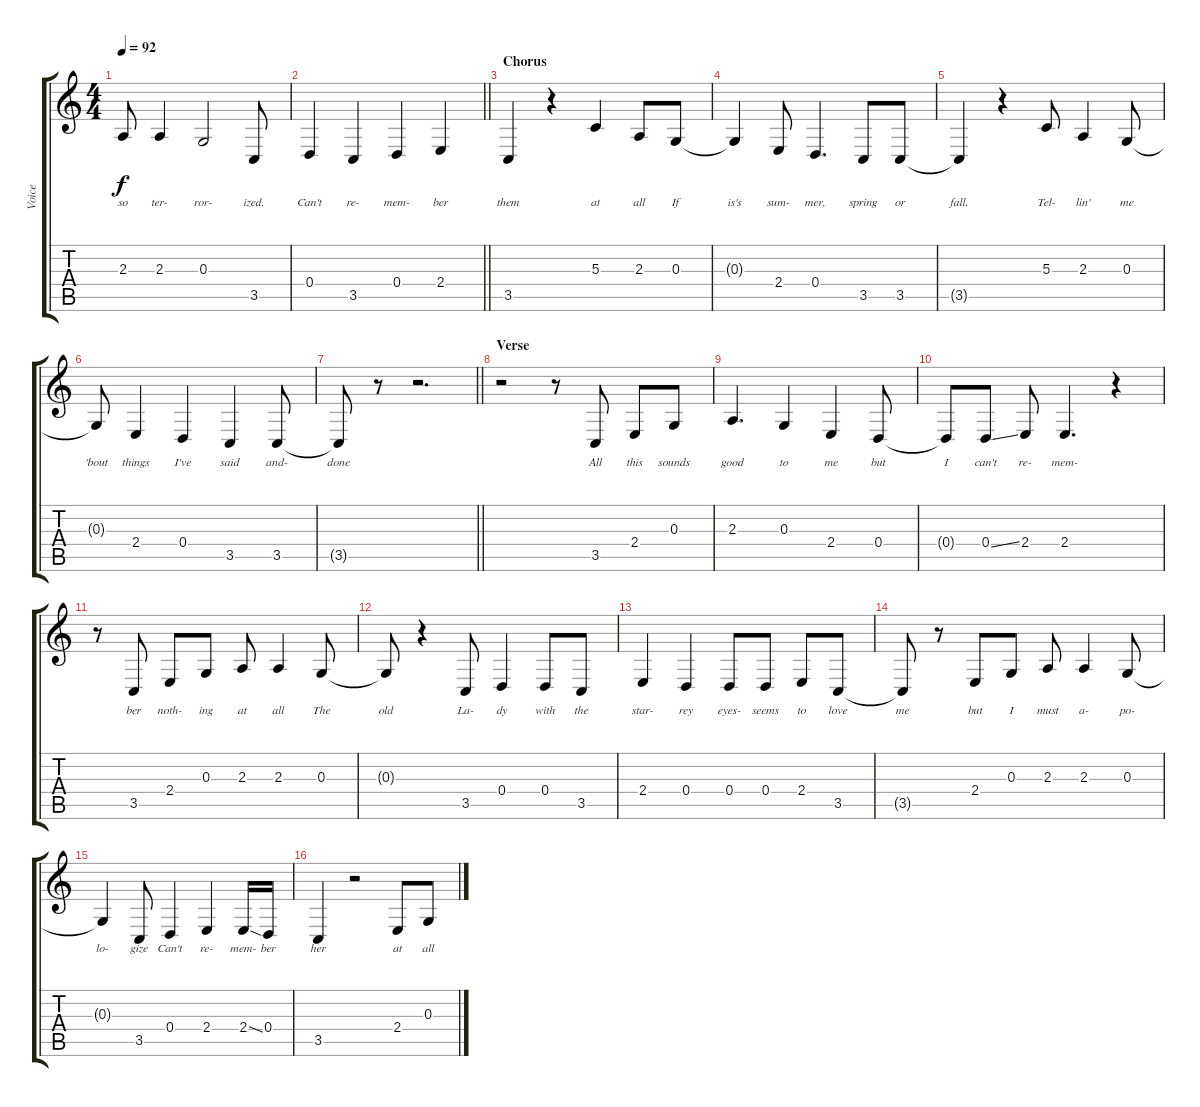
\track ("Voice" "Voice") {instrument altosax}
\staff {score tabs}
\tuning (E4 B3 G3 D3 A2 E2) {hide}
\ts (4 4)
\tempo 92
\clef g2
\ks c
2.3.8{lyrics (0 "so") lyrics (1 "") lyrics (2 "") lyrics (3 "") lyrics (4 "") dy f} 2.3.4{lyrics (0 "ter-") lyrics (1 "") lyrics (2 "") lyrics (3 "") lyrics (4 "")} 0.3.2{lyrics (0 "ror-") lyrics (1 "") lyrics (2 "") lyrics (3 "") lyrics (4 "")} 3.5.8{lyrics (0 "ized.") lyrics (1 "") lyrics (2 "") lyrics (3 "") lyrics (4 "")} |
\barLineRight lightlight
0.4.4{lyrics (0 "Can't") lyrics (1 "") lyrics (2 "") lyrics (3 "") lyrics (4 "")} 3.5.4{lyrics (0 "re-") lyrics (1 "") lyrics (2 "") lyrics (3 "") lyrics (4 "")} 0.4.4{lyrics (0 "mem-") lyrics (1 "") lyrics (2 "") lyrics (3 "") lyrics (4 "")} 2.4.4{lyrics (0 "ber") lyrics (1 "") lyrics (2 "") lyrics (3 "") lyrics (4 "")} |
\section ("" "Chorus")
3.5.4{lyrics (0 "them") lyrics (1 "") lyrics (2 "") lyrics (3 "") lyrics (4 "")} r.4 5.3.4{lyrics (0 "at") lyrics (1 "") lyrics (2 "") lyrics (3 "") lyrics (4 "")} 2.3.8{lyrics (0 "all") lyrics (1 "") lyrics (2 "") lyrics (3 "") lyrics (4 "")} 0.3.8{lyrics (0 "If") lyrics (1 "") lyrics (2 "") lyrics (3 "") lyrics (4 "")} |
0.3{t}.4{lyrics (0 "is's") lyrics (1 "") lyrics (2 "") lyrics (3 "") lyrics (4 "")} 2.4.8{lyrics (0 "sum-") lyrics (1 "") lyrics (2 "") lyrics (3 "") lyrics (4 "")} 0.4.4{d lyrics (0 "mer,") lyrics (1 "") lyrics (2 "") lyrics (3 "") lyrics (4 "")} 3.5.8{lyrics (0 "spring") lyrics (1 "") lyrics (2 "") lyrics (3 "") lyrics (4 "")} 3.5.8{lyrics (0 "or") lyrics (1 "") lyrics (2 "") lyrics (3 "") lyrics (4 "")} |
3.5{t}.4{lyrics (0 "fall.") lyrics (1 "") lyrics (2 "") lyrics (3 "") lyrics (4 "")} r.4 5.3.8{lyrics (0 "Tel-") lyrics (1 "") lyrics (2 "") lyrics (3 "") lyrics (4 "")} 2.3.4{lyrics (0 "lin'") lyrics (1 "") lyrics (2 "") lyrics (3 "") lyrics (4 "")} 0.3.8{lyrics (0 "me") lyrics (1 "") lyrics (2 "") lyrics (3 "") lyrics (4 "")} |
0.3{t}.8{lyrics (0 "'bout") lyrics (1 "") lyrics (2 "") lyrics (3 "") lyrics (4 "")} 2.4.4{lyrics (0 "things") lyrics (1 "") lyrics (2 "") lyrics (3 "") lyrics (4 "")} 0.4.4{lyrics (0 "I've") lyrics (1 "") lyrics (2 "") lyrics (3 "") lyrics (4 "")} 3.5.4{lyrics (0 "said") lyrics (1 "") lyrics (2 "") lyrics (3 "") lyrics (4 "")} 3.5.8{lyrics (0 "and-") lyrics (1 "") lyrics (2 "") lyrics (3 "") lyrics (4 "")} |
\barLineRight lightlight
3.5{t}.8{lyrics (0 "done") lyrics (1 "") lyrics (2 "") lyrics (3 "") lyrics (4 "")} r.8 r.2{d} |
\section ("" "Verse")
r.2 r.8 3.5.8{lyrics (0 "All") lyrics (1 "") lyrics (2 "") lyrics (3 "") lyrics (4 "")} 2.4.8{lyrics (0 "this") lyrics (1 "") lyrics (2 "") lyrics (3 "") lyrics (4 "")} 0.3.8{lyrics (0 "sounds") lyrics (1 "") lyrics (2 "") lyrics (3 "") lyrics (4 "")} |
2.3.4{d lyrics (0 "good") lyrics (1 "") lyrics (2 "") lyrics (3 "") lyrics (4 "")} 0.3.4{lyrics (0 "to") lyrics (1 "") lyrics (2 "") lyrics (3 "") lyrics (4 "")} 2.4.4{lyrics (0 "me") lyrics (1 "") lyrics (2 "") lyrics (3 "") lyrics (4 "")} 0.4.8{lyrics (0 "but") lyrics (1 "") lyrics (2 "") lyrics (3 "") lyrics (4 "")} |
0.4{t}.8{lyrics (0 "I") lyrics (1 "") lyrics (2 "") lyrics (3 "") lyrics (4 "")} 0.4{ss}.8{lyrics (0 "can't") lyrics (1 "") lyrics (2 "") lyrics (3 "") lyrics (4 "")} 2.4.8{lyrics (0 "re-") lyrics (1 "") lyrics (2 "") lyrics (3 "") lyrics (4 "")} 2.4.4{d lyrics (0 "mem-") lyrics (1 "") lyrics (2 "") lyrics (3 "") lyrics (4 "")} r.4 |
r.8 3.5.8{lyrics (0 "ber") lyrics (1 "") lyrics (2 "") lyrics (3 "") lyrics (4 "")} 2.4.8{lyrics (0 "noth-") lyrics (1 "") lyrics (2 "") lyrics (3 "") lyrics (4 "")} 0.3.8{lyrics (0 "ing") lyrics (1 "") lyrics (2 "") lyrics (3 "") lyrics (4 "")} 2.3.8{lyrics (0 "at") lyrics (1 "") lyrics (2 "") lyrics (3 "") lyrics (4 "")} 2.3.4{lyrics (0 "all") lyrics (1 "") lyrics (2 "") lyrics (3 "") lyrics (4 "")} 0.3.8{lyrics (0 "The") lyrics (1 "") lyrics (2 "") lyrics (3 "") lyrics (4 "")} |
0.3{t}.8{lyrics (0 "old") lyrics (1 "") lyrics (2 "") lyrics (3 "") lyrics (4 "")} r.4 3.5.8{lyrics (0 "La-") lyrics (1 "") lyrics (2 "") lyrics (3 "") lyrics (4 "")} 0.4.4{lyrics (0 "dy") lyrics (1 "") lyrics (2 "") lyrics (3 "") lyrics (4 "")} 0.4.8{lyrics (0 "with") lyrics (1 "") lyrics (2 "") lyrics (3 "") lyrics (4 "")} 3.5.8{lyrics (0 "the") lyrics (1 "") lyrics (2 "") lyrics (3 "") lyrics (4 "")} |
2.4.4{lyrics (0 "star-") lyrics (1 "") lyrics (2 "") lyrics (3 "") lyrics (4 "")} 0.4.4{lyrics (0 "rey") lyrics (1 "") lyrics (2 "") lyrics (3 "") lyrics (4 "")} 0.4.8{lyrics (0 "eyes-") lyrics (1 "") lyrics (2 "") lyrics (3 "") lyrics (4 "")} 0.4.8{lyrics (0 "seems") lyrics (1 "") lyrics (2 "") lyrics (3 "") lyrics (4 "")} 2.4.8{lyrics (0 "to") lyrics (1 "") lyrics (2 "") lyrics (3 "") lyrics (4 "")} 3.5.8{lyrics (0 "love") lyrics (1 "") lyrics (2 "") lyrics (3 "") lyrics (4 "")} |
3.5{t}.8{lyrics (0 "me") lyrics (1 "") lyrics (2 "") lyrics (3 "") lyrics (4 "")} r.8 2.4.8{lyrics (0 "but") lyrics (1 "") lyrics (2 "") lyrics (3 "") lyrics (4 "")} 0.3.8{lyrics (0 "I") lyrics (1 "") lyrics (2 "") lyrics (3 "") lyrics (4 "")} 2.3.8{lyrics (0 "must") lyrics (1 "") lyrics (2 "") lyrics (3 "") lyrics (4 "")} 2.3.4{lyrics (0 "a-") lyrics (1 "") lyrics (2 "") lyrics (3 "") lyrics (4 "")} 0.3.8{lyrics (0 "po-") lyrics (1 "") lyrics (2 "") lyrics (3 "") lyrics (4 "")} |
0.3{t}.4{lyrics (0 "lo-") lyrics (1 "") lyrics (2 "") lyrics (3 "") lyrics (4 "")} 3.5.8{lyrics (0 "gize") lyrics (1 "") lyrics (2 "") lyrics (3 "") lyrics (4 "")} 0.4.4{lyrics (0 "Can't") lyrics (1 "") lyrics (2 "") lyrics (3 "") lyrics (4 "")} 2.4.4{lyrics (0 "re-") lyrics (1 "") lyrics (2 "") lyrics (3 "") lyrics (4 "")} 2.4{ss}.16{lyrics (0 "mem-") lyrics (1 "") lyrics (2 "") lyrics (3 "") lyrics (4 "")} 0.4.16{lyrics (0 "ber") lyrics (1 "") lyrics (2 "") lyrics (3 "") lyrics (4 "")} |
3.5.4{lyrics (0 "her") lyrics (1 "") lyrics (2 "") lyrics (3 "") lyrics (4 "")} r.2 2.4.8{lyrics (0 "at") lyrics (1 "") lyrics (2 "") lyrics (3 "") lyrics (4 "")} 0.3.8{lyrics (0 "all") lyrics (1 "") lyrics (2 "") lyrics (3 "") lyrics (4 "")}
